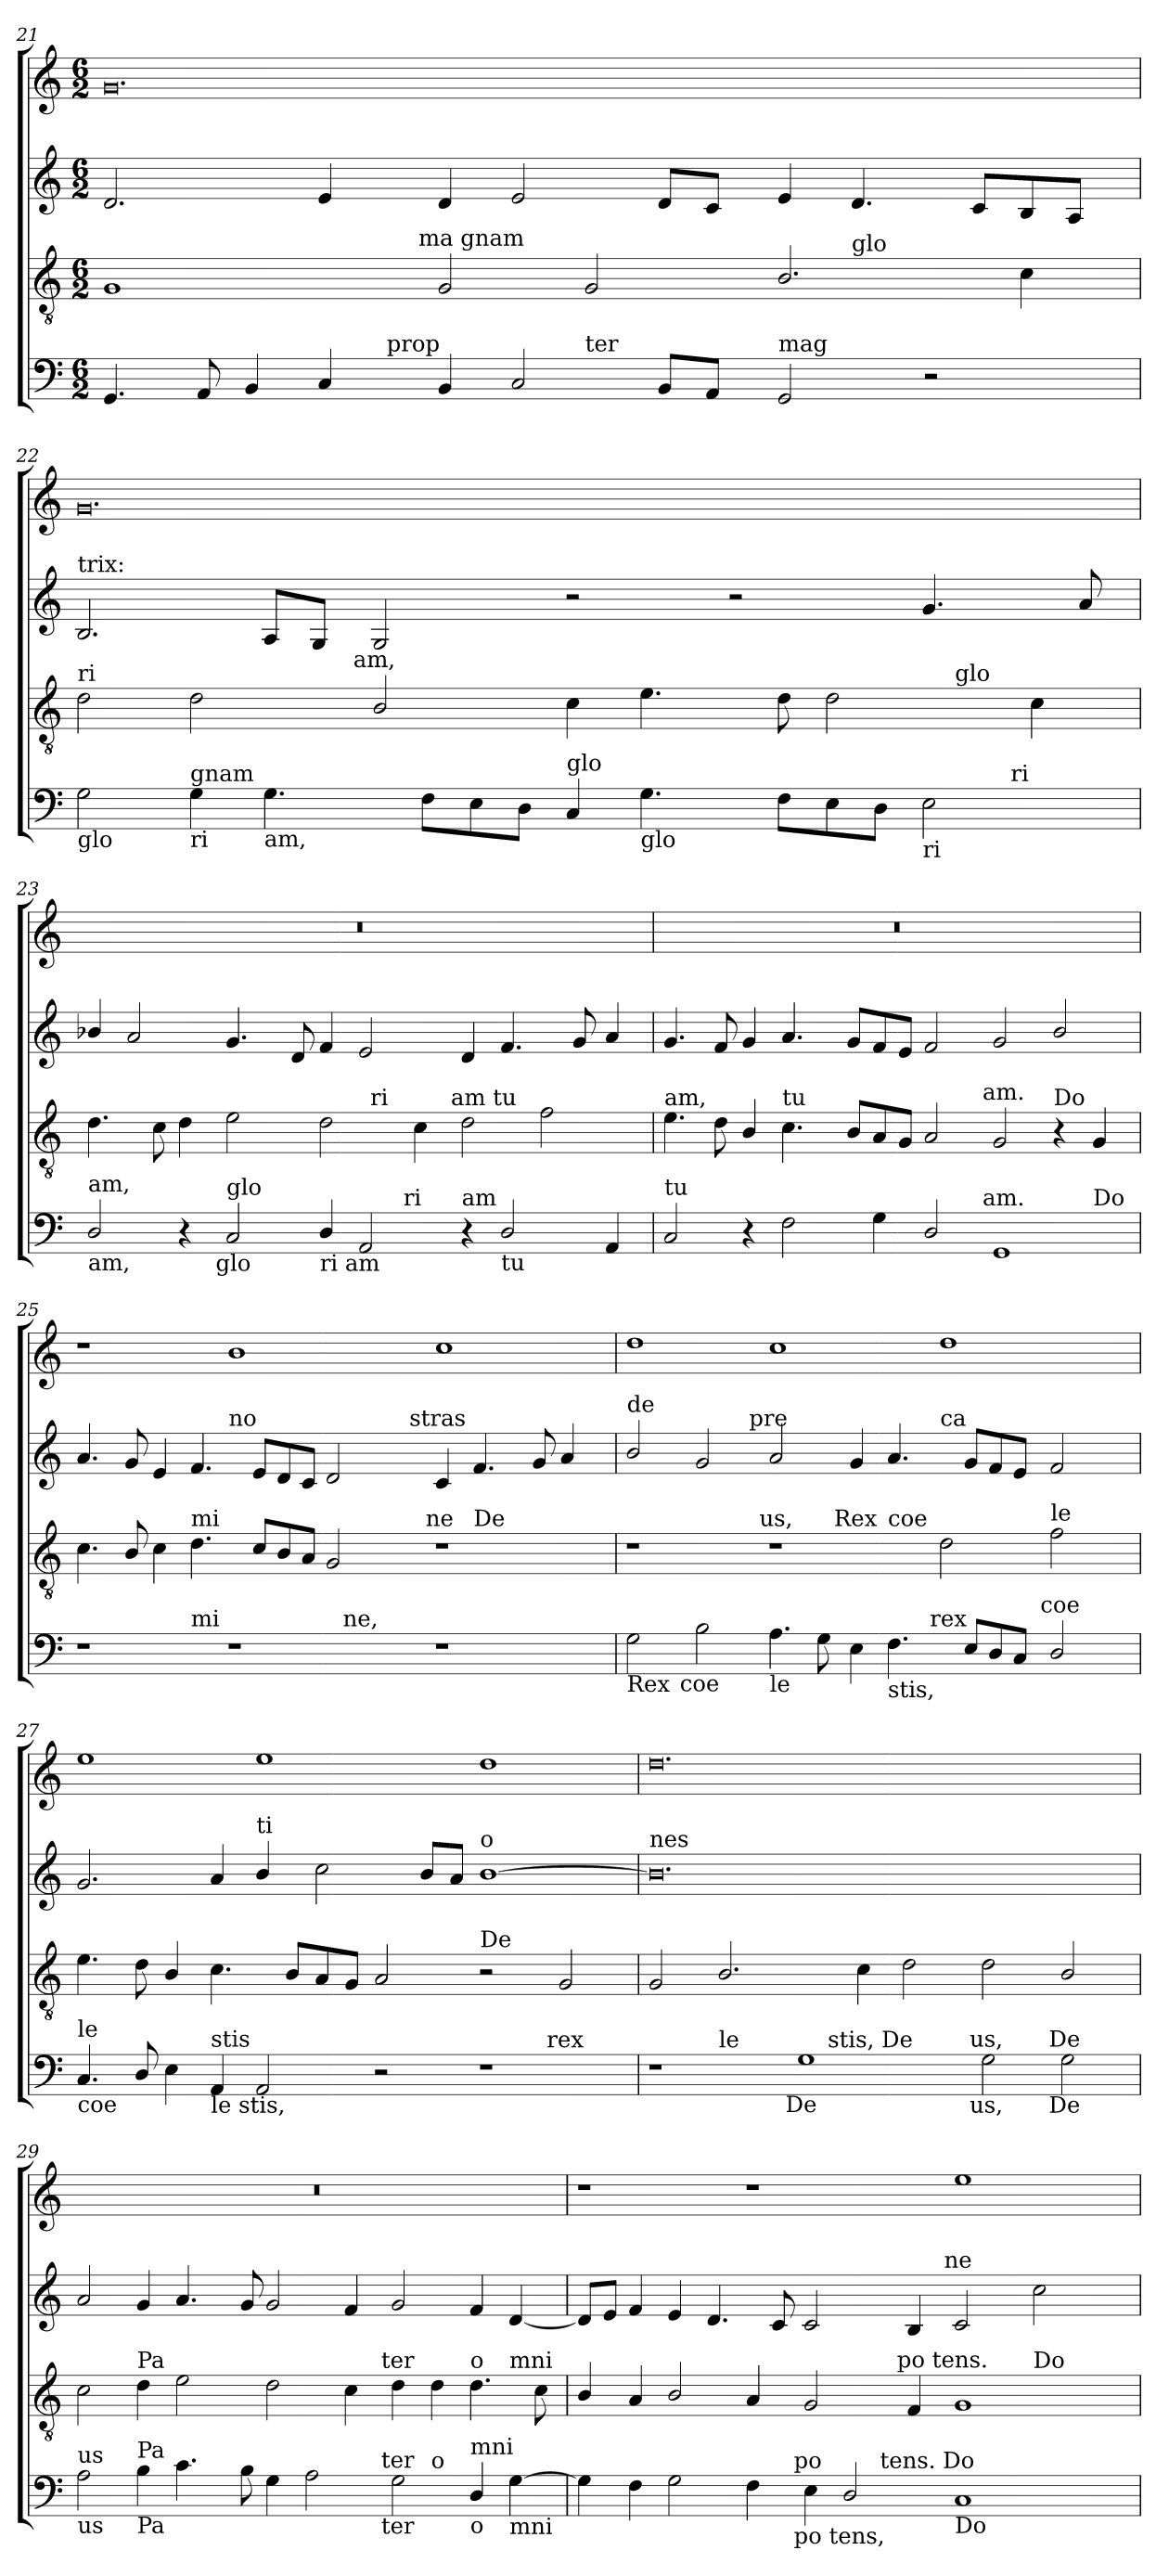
**kern	**kern	**kern	**kern
*part4	*part3	*part2	*part1
*staff4	*staff3	*staff2	*staff1
*clefF4	*clefGv2	*clefG2	*clefG2
*k[]	*k[]	*k[]	*k[]
*C:	*C:	*C:	*C:
*M6/2	*M6/2	*M6/2	*M6/2
=21	=21	=21	=21
!	!LO:TX:a:t=ter	!	!
!LO:TX:a:t=bi	!	!	!
!LO:TX:b:t=gnam	!	!	!
*^	*^	*	*
*	*^	*	*^	*	*
4.GG/	2ryy	1.ryy	1G	2ryy	1ryy	2.d/	0.g
8AA/	.	.	.	.	.	.	.
4BB/	4ryy	.	.	4...ryy	.	.	.
4C/	8ryy	.	.	.	.	4e/	.
.	32ryy	.	.	.	.	.	.
!	!LO:TX:a:t=prop	!	!	!	!	!	!
.	1ryy	.	.	.	.	.	.
!	!	!	!	!LO:TX:a:t=ma gnam	!	!	!
.	.	.	.	1ryy	.	.	.
4BB/	.	.	2G/	.	1ryy	4d/	.
2C/	.	.	.	.	.	2e/	.
!	!	!LO:TX:a:t=ter	!	!	!	!	!
.	.	1.ryy	2G/	.	.	.	.
8BB/L	.	.	.	.	.	8d/L	.
8AA/J	.	.	.	.	.	8c/J	.
.	1ryy	.	.	.	.	.	.
.	.	.	.	1ryy	.	.	.
!LO:TX:a:t=mag	!	!	!	!	!	!	!
2GG/	.	.	2.B/	.	4ryy	4e/	.
!	!	!	!	!	!LO:TX:a:t=glo	!	!
.	.	.	.	.	2.ryy	4.d/	.
2r	.	.	.	.	.	.	.
.	.	.	.	.	.	8c/L	.
.	.	.	4c\	.	.	8B/	.
.	.	.	.	.	.	8A/J	.
.	16.ryy	.	.	.	.	.	.
.	.	.	.	32ryy	.	.	.
!!LO:LB:g=z
=22	=22	=22	=22	=22	=22	=22	=22
!	!	!	!	!	!	!LO:TX:a:t=trix&colon;	!
!	!	!	!LO:TX:a:t=ri	!	!	!	!
!LO:TX:b:t=glo	!	!	!	!	!	!	!
*	*v	*v	*	*	*	*	*
2G\	1ryy	2d\	2ryy	1ryy	2.B/	0.g
!LO:TX:b:t=ri	!	!	!	!	!	!
!LO:TX:a:t=gnam	!	!	!	!	!	!
4G\	.	2d\	4...ryy	.	.	.
!LO:TX:b:t=am,	!	!	!	!	!	!
4.G\	.	.	.	.	8A/L	.
.	.	.	.	.	8G/J	.
!	!	!	!LO:TX:a:t=am,	!	!	!
.	.	.	1ryy	.	.	.
.	1ryy	2B/	.	1ryy	2G/	.
8F\L	.	.	.	.	.	.
8E\	.	.	.	.	.	.
8D\J	.	.	.	.	.	.
!LO:TX:a:t=glo	!	!	!	!	!	!
4C/	.	4c\	.	.	2r	.
!LO:TX:b:t=glo	!	!	!	!	!	!
4.G\	.	4.e\	.	.	.	.
.	.	.	1ryy	.	.	.
.	2ryy	.	.	2ryy	2r	.
8F\L	.	8d\	.	.	.	.
8E\	.	2d\	.	.	.	.
8D\J	.	.	.	.	.	.
!LO:TX:b:t=ri	!	!	!	!	!	!
2E\	8..ryy	.	.	16ryy	4.g/	.
!	!	!	!	!LO:TX:a:t=glo	!	!
.	.	.	.	4..ryy	.	.
!	!LO:TX:a:t=ri	!	!	!	!	!
.	4ryy	.	.	.	.	.
.	.	4c\	.	.	.	.
.	.	.	.	.	8a/	.
.	32ryy	.	32ryy	.	.	.
=23	=23	=23	=23	=23	=23	=23
!LO:TX:b:t=am,	!	!	!	!	!	!
!LO:TX:a:t=am,	!	!	!	!	!	!
2D/	2ryy	4.d\	1ryy	1ryy	4b-X/	0.r
.	.	.	.	.	2a/	.
.	.	8c\	.	.	.	.
4r	8..ryy	4d\	.	.	.	.
!	!LO:TX:b:t=glo	!	!	!	!	!
.	1ryy	.	.	.	.	.
!LO:TX:a:t=glo	!	!	!	!	!	!
2C/	.	2e\	.	.	4.g/	.
.	.	.	2ryy	2ryy	.	.
.	.	.	.	.	8d/	.
!LO:TX:b:t=ri am	!	!	!	!	!	!
4D/	.	2d\	.	.	4f/	.
2AA/	.	.	32ryy	4...ryy	2e/	.
!	!	!	!LO:TX:a:t=ri	!	!	!
.	.	.	1ryy	.	.	.
!	!LO:TX:a:t=ri	!	!	!	!	!
.	1ryy	.	.	.	.	.
.	.	4c\	.	.	.	.
!	!	!	!	!LO:TX:a:t=am tu	!	!
.	.	.	.	1ryy	.	.
!LO:TX:a:t=am	!	!	!	!	!	!
4r	.	2d\	.	.	4d/	.
!LO:TX:b:t=tu	!	!	!	!	!	!
2D/	.	.	.	.	4.f/	.
.	.	2f\	.	.	.	.
.	.	.	4...ryy	.	.	.
.	.	.	.	.	8g/	.
.	4ryy	.	.	.	.	.
4AA/	.	.	.	.	4a/	.
.	32ryy	.	.	32ryy	.	.
!!LO:LB:g=z
=24	=24	=24	=24	=24	=24	=24
!	!	!LO:TX:a:t=am,	!	!	!	!
!LO:TX:a:t=tu	!	!	!	!	!	!
*	*^	*	*v	*v	*	*
2C/	1ryy	1ryy	4.e\	1ryy	4.g/	0.r
.	.	.	8d\	.	8f/	.
4r	.	.	4B/	.	4g/	.
!	!	!	!LO:TX:a:t=tu	!	!	!
2F\	.	.	4.c\	.	4.a/	.
.	2ryy	1..ryy	.	2ryy	.	.
.	.	.	8B/L	.	8g/L	.
4G\	.	.	8A/	.	8f/	.
.	.	.	8G/J	.	8e/J	.
2D/	4...ryy	.	2A/	4...ryy	2f/	.
!	!	!	!	!LO:TX:a:t=am.	!	!
!	!LO:TX:a:t=am.	!	!	!	!	!
.	1ryy	.	.	1ryy	.	.
1GG	.	.	2G/	.	2g/	.
!	!	!	!LO:TX:a:t=Do	!	!	!
.	.	.	4r	.	2b/	.
!	!	!LO:TX:a:t=Do	!	!	!	!
.	.	4ryy	4G/	.	.	.
.	32ryy	.	.	32ryy	.	.
=25	=25	=25	=25	=25	=25	=25
*	*	*	*	*^	*^	*
*	*	*	*	*	*	*	*^	*
1r	2.ryy	1ryy	4.c\	1ryy	1ryy	4.a/	1ryy	1ryy	1r
.	.	.	8B/	.	.	8g/	.	.	.
.	.	.	4c\	.	.	4e/	.	.	.
!	!	!	!LO:TX:a:t=mi	!	!	!	!	!	!
!	!LO:TX:a:t=mi	!	!	!	!	!	!	!	!
.	1ryy	.	4.d\	.	.	4.f/	.	.	.
!	!	!	!	!	!	!	!LO:TX:a:t=no	!	!
1r	.	2ryy	.	2ryy	1ryy	.	0ryy	2ryy	1b
.	.	.	8c/L	.	.	8e/L	.	.	.
.	.	.	8B/	.	.	8d/	.	.	.
.	.	.	8A/J	.	.	8c/J	.	.	.
.	.	16ryy	2G/	4...ryy	.	2d/	.	4ryy	.
!	!	!LO:TX:a:t=ne,	!	!	!	!	!	!	!
.	.	1ryy	.	.	.	.	.	.	.
.	1ryy	.	.	.	.	.	.	8ryy	.
.	.	.	.	.	.	.	.	32ryy	.
!	!	!	!	!	!	!	!	!LO:TX:a:t=stras	!
.	.	.	.	.	.	.	.	1ryy	.
!	!	!	!	!LO:TX:a:t=ne	!	!	!	!	!
.	.	.	.	1ryy	.	.	.	.	.
1r	.	.	1r	.	4ryy	4c/	.	.	1cc
!	!	!	!	!	!LO:TX:a:t=De	!	!	!	!
.	.	.	.	.	2.ryy	4.f/	.	.	.
.	.	4..ryy	.	.	.	.	.	.	.
.	.	.	.	.	.	8g/	.	.	.
.	4ryy	.	.	.	.	4a/	.	.	.
.	.	.	.	.	.	.	.	16.ryy	.
.	.	.	.	32ryy	.	.	.	.	.
!!LO:PB:g=z
=26	=26	=26	=26	=26	=26	=26	=26	=26	=26
!	!	!	!	!	!	!LO:TX:a:t=de	!	!	!
!LO:TX:b:t=Rex	!	!	!	!	!	!	!	!	!
*	*	*^	*	*	*^	*	*	*	*
2G\	4..ryy	1ryy	1ryy	1r	2ryy	1ryy	1..ryy	2b/	2...ryy	0ryy	1dd
!	!LO:TX:b:t=coe	!	!	!	!	!	!	!	!	!	!
.	1ryy	.	.	.	.	.	.	.	.	.	.
2B\	.	.	.	.	4...ryy	.	.	2g/	.	.	.
!	!	!	!	!	!	!	!	!	!LO:TX:a:t=pre	!	!
.	.	.	.	.	.	.	.	.	1ryy	.	.
!	!	!	!	!	!LO:TX:a:t=us,	!	!	!	!	!	!
.	.	.	.	.	1ryy	.	.	.	.	.	.
!LO:TX:b:t=le	!	!	!	!	!	!	!	!	!	!	!
4.A\	.	2ryy	1ryy	1r	.	4..ryy	.	2a/	.	.	1cc
8G\	.	.	.	.	.	.	.	.	.	.	.
!	!	!	!	!	!	!LO:TX:a:t=Rex	!	!	!	!	!
.	1ryy	.	.	.	.	1ryy	.	.	.	.	.
4E\	.	4...ryy	.	.	.	.	.	4g/	.	.	.
!	!	!	!	!	!	!	!LO:TX:a:t=coe	!	!	!	!
!LO:TX:b:t=stis,	!	!	!	!	!	!	!	!	!	!	!
4.F\	.	.	.	.	.	.	1ryy	4.a/	.	.	.
.	.	.	.	.	.	.	.	.	1ryy	.	.
!	!	!LO:TX:a:t=rex	!	!	!	!	!	!	!	!	!
.	.	1ryy	.	.	1ryy	.	.	.	.	.	.
!	!	!	!	!	!	!	!	!	!	!LO:TX:a:t=ca	!
.	.	.	4...ryy	2d\	.	.	.	.	.	1ryy	1dd
8E/L	.	.	.	.	.	.	.	8g/L	.	.	.
8D/	.	.	.	.	.	.	.	8f/	.	.	.
8C/J	.	.	.	.	.	.	.	8e/J	.	.	.
.	2ryy	.	.	.	.	2ryy	.	.	.	.	.
!	!	!	!LO:TX:a:t=coe	!	!	!	!	!	!	!	!
.	.	.	2ryy	.	.	.	.	.	.	.	.
!	!	!	!	!LO:TX:a:t=le	!	!	!	!	!	!	!
2D/	.	.	.	2f\	.	.	.	2f/	.	.	.
.	.	.	.	.	.	.	4ryy	.	.	.	.
.	16ryy	.	.	.	.	16ryy	.	.	16ryy	.	.
.	.	32ryy	32ryy	.	32ryy	.	.	.	.	.	.
=27	=27	=27	=27	=27	=27	=27	=27	=27	=27	=27	=27
!	!	!	!	!LO:TX:a:t=stis,	!	!	!	!	!	!	!
!LO:TX:b:t=coe	!	!	!	!	!	!	!	!	!	!	!
!LO:TX:a:t=le	!	!	!	!	!	!	!	!	!	!	!
*	*v	*v	*v	*	*	*	*	*v	*v	*v	*
*	*	*v	*v	*v	*v	*	*
4.C/	1ryy	4.e\	2.g/	1ee
8D/	.	8d\	.	.
4E\	.	4B/	.	.
!LO:TX:b:t=le stis,	!	!	!	!
!LO:TX:a:t=stis	!	!	!	!
4AA/	.	4.c\	4a/	.
!	!	!	!LO:TX:a:t=ti	!
2AA/	1ryy	.	4b/	1ee
.	.	8B/L	.	.
.	.	8A/	2cc\	.
.	.	8G/J	.	.
2r	.	2A/	.	.
.	.	.	8b/L	.
.	.	.	8a/J	.
!	!	!	!LO:TX:a:t=o	!
!	!	!LO:TX:a:t=De	!	!
1r	4...ryy	2r	[<1b	1dd
!	!LO:TX:a:t=rex	!	!	!
.	2ryy	.	.	.
.	.	2G/	.	.
.	32ryy	.	.	.
!!LO:LB:g=z
=28	=28	=28	=28	=28
!	!	!	!LO:TX:a:t=nes	!
!LO:TX:a:t=coe	!	!	!	!
*^	*^	*	*	*
*	*	*^	*	*	*	*
1r	2ryy	2ryy	1ryy	1ryy	2G/	0.b]	0.dd
!	!LO:TX:a:t=le	!	!	!	!	!	!
.	1ryy	4...ryy	.	.	2.B/	.	.
!	!	!LO:TX:b:t=De	!	!	!	!	!
.	.	1ryy	.	.	.	.	.
1G	.	.	8ryy	1ryy	.	.	.
!	!	!	!LO:TX:a:t=stis, De	!	!	!	!
.	.	.	1...ryy	.	.	.	.
.	.	.	.	.	4c\	.	.
.	1.ryy	.	.	.	2d\	.	.
!	!	!LO:TX:b:t=us,	!	!	!	!	!
!	!	!LO:TX:a:t=us,	!	!	!	!	!
.	.	1ryy	.	.	.	.	.
2G\	.	.	.	4...ryy	2d\	.	.
!	!	!	!	!LO:TX:b:t=De	!	!	!
!	!	!	!	!LO:TX:a:t=De	!	!	!
.	.	.	.	2ryy	.	.	.
2G\	.	.	.	.	2B/	.	.
.	.	32ryy	.	32ryy	.	.	.
=29	=29	=29	=29	=29	=29	=29	=29
!	!	!	!	!	!LO:TX:a:t=us	!	!
!LO:TX:b:t=us	!	!	!	!	!	!	!
!LO:TX:a:t=us	!	!	!	!	!	!	!
*	*	*	*	*	*^	*	*
*	*	*v	*v	*v	*	*^	*	*
2A\	1ryy	1ryy	2c\	1ryy	1ryy	2a/	0.r
!	!	!	!LO:TX:a:t=Pa	!	!	!	!
!LO:TX:b:t=Pa	!	!	!	!	!	!	!
!LO:TX:a:t=Pa	!	!	!	!	!	!	!
4B\	.	.	4d\	.	.	4g/	.
4.c\	.	.	2e\	.	.	4.a/	.
.	2ryy	1ryy	.	2ryy	1..ryy	.	.
8B\	.	.	.	.	.	8g/	.
4G\	.	.	2d\	.	.	2g/	.
2A\	4...ryy	.	.	4...ryy	.	.	.
.	.	.	4c\	.	.	4f/	.
!	!	!	!	!LO:TX:a:t=ter	!	!	!
!	!LO:TX:b:t=ter	!	!	!	!	!	!
!	!LO:TX:a:t=ter	!	!	!	!	!	!
.	1ryy	.	.	1ryy	.	.	.
2G\	.	4ryy	4d\	.	.	2g/	.
!	!	!LO:TX:a:t=o	!	!	!	!	!
.	.	2.ryy	4d\	.	.	.	.
!	!	!	!LO:TX:a:t=o	!	!	!	!
!LO:TX:a:t=mni	!	!	!	!	!	!	!
!LO:TX:b:t=o	!	!	!	!	!	!	!
4D/	.	.	4.d\	.	.	4f/	.
!	!	!	!	!	!LO:TX:a:t=mni	!	!
!LO:TX:b:t=mni	!	!	!	!	!	!	!
[<4G\	.	.	.	.	4ryy	[<4d/	.
.	.	.	8c\	.	.	.	.
.	32ryy	.	.	32ryy	.	.	.
!!LO:LB:g=z
=30	=30	=30	=30	=30	=30	=30	=30
*	*	*	*	*	*	*^	*
4G\]	1ryy	1ryy	4B/	1ryy	1ryy	8d/L]	1ryy	1r
.	.	.	.	.	.	8e/J	.	.
4F\	.	.	4A/	.	.	4f/	.	.
2G\	.	.	2B/	.	.	4e/	.	.
.	.	.	.	.	.	4.d/	.	.
4F\	8..ryy	2ryy	4A/	2ryy	1.ryy	.	2ryy	1r
.	.	.	.	.	.	8c/	.	.
!	!LO:TX:b:t=po tens,	!	!	!	!	!	!	!
!	!LO:TX:a:t=po	!	!	!	!	!	!	!
.	1ryy	.	.	.	.	.	.	.
4E\	.	.	2G/	.	.	2c/	.	.
2D/	.	8ryy	.	8..ryy	.	.	4...ryy	.
.	.	32ryy	.	.	.	.	.	.
!	!	!LO:TX:a:t=tens. Do	!	!	!	!	!	!
.	.	1ryy	.	.	.	.	.	.
!	!	!	!	!LO:TX:a:t=po tens.	!	!	!	!
.	.	.	.	1ryy	.	.	.	.
.	.	.	4F/	.	.	4B/	.	.
!	!	!	!	!	!	!	!LO:TX:a:t=ne	!
.	.	.	.	.	.	.	1ryy	.
!LO:TX:b:t=Do	!	!	!	!	!	!	!	!
1C	.	.	1G	.	.	2c/	.	1ee
.	2ryy	.	.	.	.	.	.	.
!	!	!	!	!	!LO:TX:a:t=Do	!	!	!
.	.	.	.	.	2ryy	2cc\	.	.
.	.	4ryy	.	.	.	.	.	.
.	4ryy	.	.	4ryy	.	.	.	.
.	.	16.ryy	.	.	.	.	.	.
.	32ryy	.	.	32ryy	.	.	32ryy	.
*v	*v	*v	*	*	*	*v	*v	*
*	*v	*v	*v	*	*
=	=	=	=
*-	*-	*-	*-
